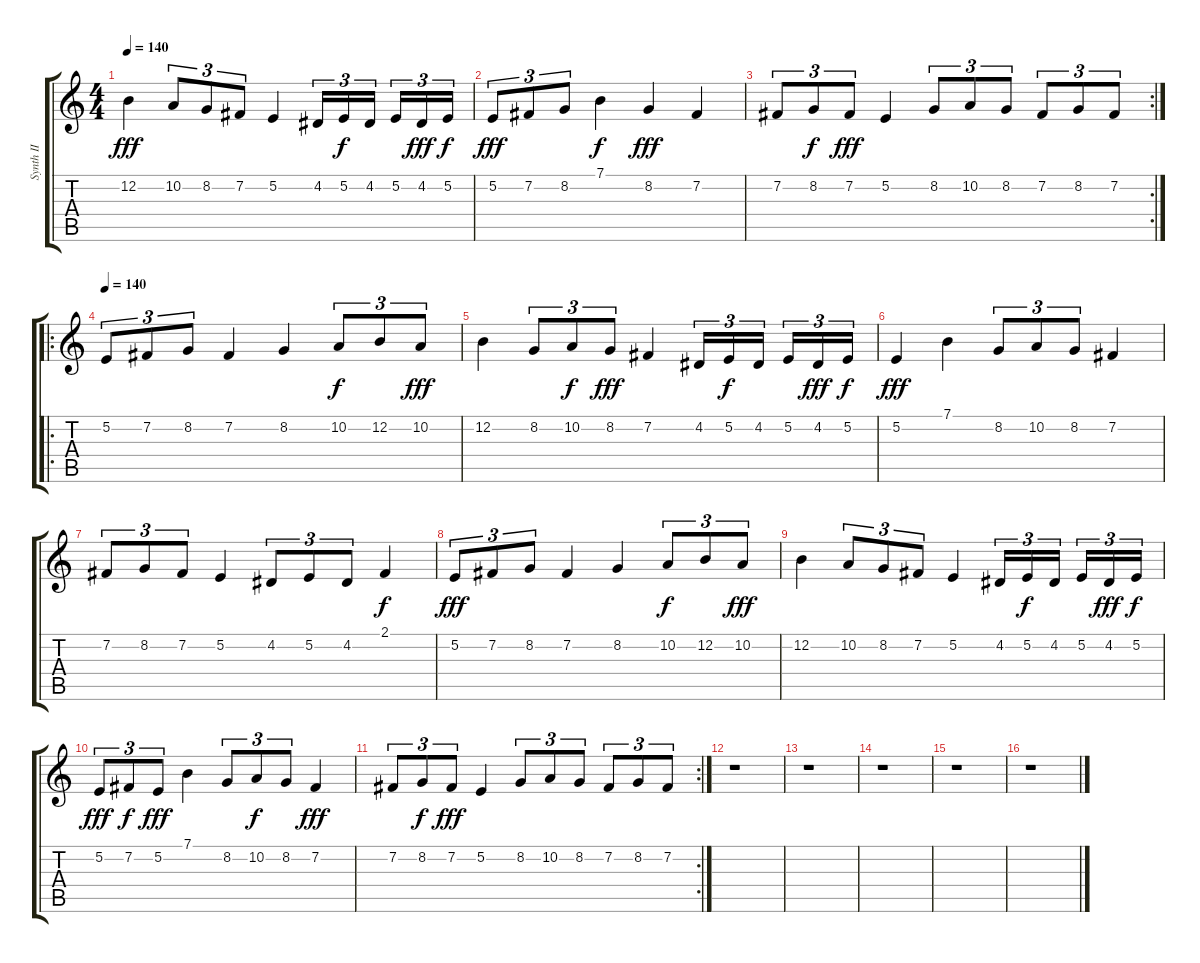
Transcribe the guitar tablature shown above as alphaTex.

\track ("Synth II" "Synth II") {instrument musicbox}
\staff {score tabs}
\tuning (E4 B3 G3 D3 A2 E2) {hide}
\ts (4 4)
\tempo 140
\clef g2
\ks c
12.2.4{dy fff} 10.2.8{tu (3 2)} 8.2.8{tu (3 2)} 7.2.8{tu (3 2)} 5.2.4 4.2.16{tu (3 2)} 5.2.16{tu (3 2) dy f} 4.2.16{tu (3 2)} 5.2.16{tu (3 2)} 4.2.16{tu (3 2) dy fff} 5.2.16{tu (3 2) dy f} |
5.2.8{tu (3 2) dy fff} 7.2.8{tu (3 2)} 8.2.8{tu (3 2)} 7.1.4{dy f} 8.2.4{dy fff} 7.2.4 |
\rc 2
7.2.8{tu (3 2)} 8.2.8{tu (3 2) dy f} 7.2.8{tu (3 2) dy fff} 5.2.4 8.2.8{tu (3 2)} 10.2.8{tu (3 2)} 8.2.8{tu (3 2)} 7.2.8{tu (3 2)} 8.2.8{tu (3 2)} 7.2.8{tu (3 2)} |
\ro
\tempo 140
5.2.8{tu (3 2) instrument musicbox} 7.2.8{tu (3 2)} 8.2.8{tu (3 2)} 7.2.4 8.2.4 10.2.8{tu (3 2) dy f} 12.2.8{tu (3 2)} 10.2.8{tu (3 2) dy fff} |
12.2.4 8.2.8{tu (3 2)} 10.2.8{tu (3 2) dy f} 8.2.8{tu (3 2) dy fff} 7.2.4 4.2.16{tu (3 2)} 5.2.16{tu (3 2) dy f} 4.2.16{tu (3 2)} 5.2.16{tu (3 2)} 4.2.16{tu (3 2) dy fff} 5.2.16{tu (3 2) dy f} |
5.2.4{dy fff} 7.1.4 8.2.8{tu (3 2)} 10.2.8{tu (3 2)} 8.2.8{tu (3 2)} 7.2.4 |
7.2.8{tu (3 2)} 8.2.8{tu (3 2)} 7.2.8{tu (3 2)} 5.2.4 4.2.8{tu (3 2)} 5.2.8{tu (3 2)} 4.2.8{tu (3 2)} 2.1.4{dy f} |
5.2.8{tu (3 2) dy fff} 7.2.8{tu (3 2)} 8.2.8{tu (3 2)} 7.2.4 8.2.4 10.2.8{tu (3 2) dy f} 12.2.8{tu (3 2)} 10.2.8{tu (3 2) dy fff} |
12.2.4 10.2.8{tu (3 2)} 8.2.8{tu (3 2)} 7.2.8{tu (3 2)} 5.2.4 4.2.16{tu (3 2)} 5.2.16{tu (3 2) dy f} 4.2.16{tu (3 2)} 5.2.16{tu (3 2)} 4.2.16{tu (3 2) dy fff} 5.2.16{tu (3 2) dy f} |
5.2.8{tu (3 2) dy fff} 7.2.8{tu (3 2) dy f} 5.2.8{tu (3 2) dy fff} 7.1.4 8.2.8{tu (3 2)} 10.2.8{tu (3 2) dy f} 8.2.8{tu (3 2)} 7.2.4{dy fff} |
\rc 2
7.2.8{tu (3 2)} 8.2.8{tu (3 2) dy f} 7.2.8{tu (3 2) dy fff} 5.2.4 8.2.8{tu (3 2)} 10.2.8{tu (3 2)} 8.2.8{tu (3 2)} 7.2.8{tu (3 2)} 8.2.8{tu (3 2)} 7.2.8{tu (3 2)} |
r.1 |
r.1 |
r.1 |
r.1 |
r.1
